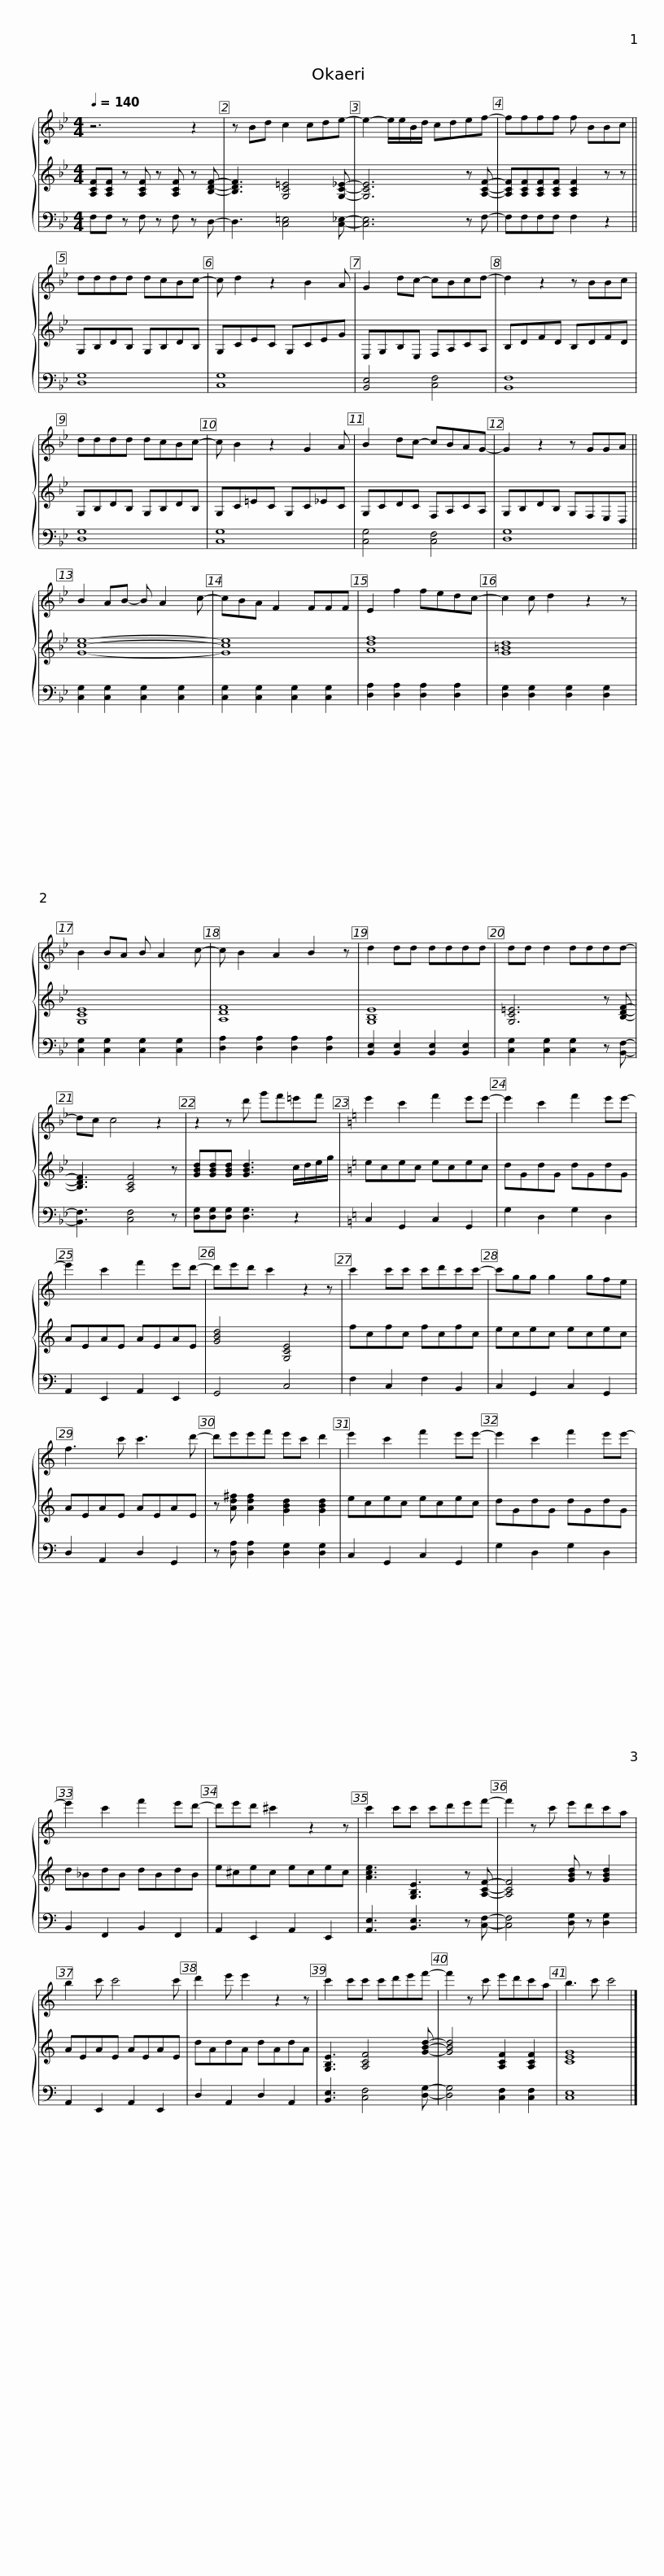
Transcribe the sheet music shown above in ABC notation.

X:1
%%score { 1 | 2 | 3 }
L:1/8
Q:1/4=140
M:4/4
I:linebreak $
K:Bb
V:1 treble
V:2 treble
V:3 bass
V:1
 z6 z2 | z Bd c2 cde- | e2- e/e/B/d/ cdef- | ffff f BBc || dddd dcBc- |$ %5
 c d2 z2 B2 A | G2 dc- cBcd- | d2 z2 z BBc | dddd dcBc- | c B2 z2 G2 A |$ %10
 B2 dc- cBAG- | G2 z2 z GGA || B2 AB- B A2 c- | cBA F2 FFF | E2 f2 fedc- |$ %15
 c2 c d2 z2 z | B2 BA B A2 c- | c B2 A2 B2 z | d2 dd dddd | dd d2 dddd- | %20
 dc c4 z2 |$ z2 z d' g'f'=e'f' |[K:C] e'2 c'2 f'2 e'e'- | e'2 c'2 f'2 e'e'- | e'2 c'2 f'2 e'd'- | %25
 d'e'd' c'2 z2 z |$ c'2 c'c' c'd'c'c'- | c'gg g2 gfe | f3 c' c'3 d'- | d'e'e'f' e'c' d'2 | %30
 e'2 c'2 f'2 e'e'- |$ e'2 c'2 f'2 e'e'- | e'2 c'2 f'2 e'd'- | d'e'd' ^c'2 z2 z | c'2 c'c' c'd'e'f'- | %35
 f'2 z c' e'd'c'a |$ b2 c' c'4 c' | d'2 e' e'2 z2 z | c'2 c'c' c'd'e'f'- | f'2 z c' e'd'c'a | %40
 b3 c' c'4 |] %41
V:2
 [A,CF][A,CF] z [A,CF] z [A,CF] z [B,DF]- | [B,DF]3 [G,C=E]4 [G,C_E]- | [G,CE]6 z [A,CF]- | [A,CF][A,CF][A,CF][A,CF] [A,CF]2 z z || G,B,DB, G,B,DB, |$ %5
 G,CEC G,CEG | E,G,B,E, F,A,CA, | B,DFD B,DFD | G,B,DB, G,B,DB, | G,C=EC G,C_EC |$ %10
 G,CDC F,A,CA, | G,B,DB, G,F,E,D, || [Gce]8- | [Gce]8 | [Adf]8 |$ %15
 [G=Bd]8 | [G,CE]8 | [A,DF]8 | [G,B,E]8 | [G,C=E]6 z [B,DF]- | %20
 [B,DF]3 [A,CF]4 z |$ [GBd][GBd][GBd] [GBd]3 c/d/e/g/ |[K:C] ecec ecec | dGdG dGdG | AEAE AEAE | %25
 [GBd]4 [G,CE]4 |$ fcfc fcfc | ecec ecec | AEAE AEAE | z [Ad^f] [Adf]2 [GBd]2 [GBd]2 | %30
 ecec ecec |$ dGdG dGdG | d_BdB dBdB | e^cec ecec | [Ace]3 [G,B,E]3 z [A,CF]- | %35
 [A,CF]4 [GBd] z [GBd]2 |$ AEAE AEAE | dAdA dAdA | [G,B,E]3 [A,CF]4 [GBd]- | [GBd]4 [A,CF]2 [A,CF]2 | %40
 [CEG]8 |] %41
V:3
 F,F, z F, z F, z D,- | D,3 [C,=E,]4 [C,_E,]- | [C,E,]6 z F,- | F,F,F,F, F,2 z2 || [D,G,]8 |$ %5
 [C,G,]8 | [B,,E,]4 [C,F,]4 | [B,,F,]8 | [D,G,]8 | [C,G,]8 |$ %10
 [C,G,]4 [C,F,]4 | [D,G,]8 || [C,G,]2 [C,G,]2 [C,G,]2 [C,G,]2 | [C,G,]2 [C,G,]2 [C,G,]2 [C,G,]2 | [D,A,]2 [D,A,]2 [D,A,]2 [D,A,]2 |$ %15
 [D,G,]2 [D,G,]2 [D,G,]2 [D,G,]2 | [C,G,]2 [C,G,]2 [C,G,]2 [C,G,]2 | [D,A,]2 [D,A,]2 [D,A,]2 [D,A,]2 | [B,,E,]2 [B,,E,]2 [B,,E,]2 [B,,E,]2 | [C,G,]2 [C,G,]2 [C,G,]2 z [B,,F,]- | %20
 [B,,F,]3 [C,F,]4 z |$ [D,G,][D,G,][D,G,] [D,G,]3 z2 |[K:C] C,2 G,,2 C,2 G,,2 | G,2 D,2 G,2 D,2 | A,,2 E,,2 A,,2 E,,2 | %25
 G,,4 C,4 |$ F,2 C,2 F,2 B,,2 | C,2 G,,2 C,2 G,,2 | D,2 A,,2 D,2 G,,2 | z [D,A,] [D,A,]2 [D,G,]2 [D,G,]2 | %30
 C,2 G,,2 C,2 G,,2 |$ G,2 D,2 G,2 D,2 | B,,2 F,,2 B,,2 F,,2 | A,,2 E,,2 A,,2 E,,2 | [A,,E,]3 [B,,E,]3 z [C,F,]- | %35
 [C,F,]4 [D,G,] z [D,G,]2 |$ A,,2 E,,2 A,,2 E,,2 | D,2 A,,2 D,2 A,,2 | [B,,E,]3 [C,F,]4 [D,G,]- | [D,G,]4 [C,F,]2 [C,F,]2 | %40
 [C,E,]8 |] %41
